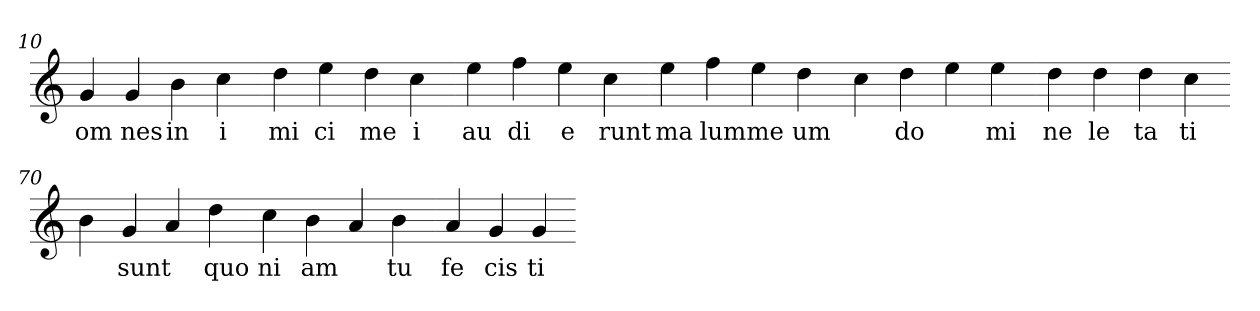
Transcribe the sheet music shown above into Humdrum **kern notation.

**kern	**text
*part1	*part1
*staff1	*staff1
*clefG2	*
=10.	=10.
4g	om
4g	nes
4b	in
4cc	i
=20.-	=20.-
4dd	mi
4ee	ci
4dd	me
4cc	i
=30.-	=30.-
4ee	au
4ff	di
4ee	e
4cc	runt
=40.-	=40.-
4ee	ma
4ff	lum
4ee	me
4dd	um
=50.-	=50.-
4cc	.
4dd	do
4ee	.
4ee	mi
=60.-	=60.-
4dd	ne
4dd	le
4dd	ta
4cc	ti
=70.-	=70.-
4b	.
4g	sunt
4a	.
4dd	quo
=80.-	=80.-
4cc	ni
4b	am
4a	.
4b	tu
=90.-	=90.-
4a	fe
4g	cis
4g	ti
=-	=-
*-	*-
